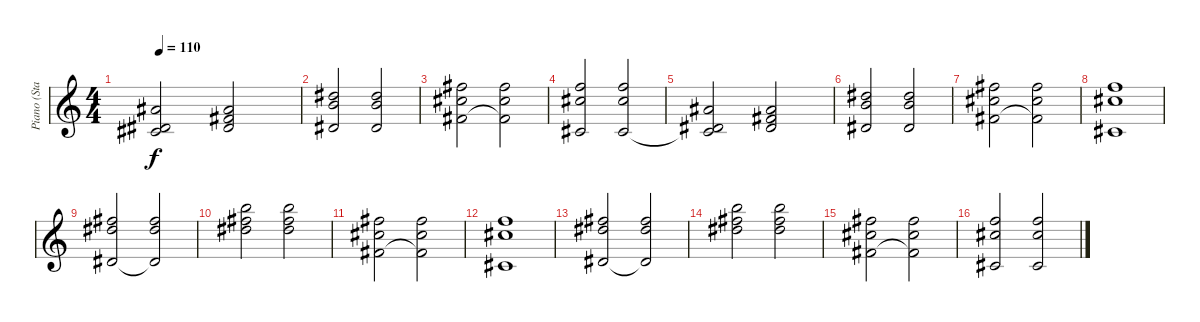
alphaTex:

\track ("Piano (Staff 1)" "Piano (Sta") {instrument electricguitarclean}
\staff {score}
\tuning (E4 B3 G3 D3 A2 E2 B1) {hide}
\ts (4 4)
\tempo 110
\clef g2
\ks c
(3.3 1.4 4.5{t}).2{dy f} (3.3 1.4 9.5).2 |
(4.2 4.3 1.4).2 (4.2 4.3 1.4).2 |
(2.1 2.2 4.4).2 (2.1 2.2 4.4{t}).2 |
(1.1 2.2 4.5).2 (1.1 2.2 4.5).2 |
(3.3 1.4 4.5{t}).2 (3.3 1.4 9.5).2 |
(4.2 4.3 1.4).2 (4.2 4.3 1.4).2 |
(2.1 2.2 4.4).2 (2.1 2.2 4.4{t}).2 |
(1.1 2.2 4.5).1 |
(2.1 4.2 1.4).2 (2.1 4.2 1.4{t}).2 |
(7.1 4.2 11.3).2 (7.1 4.2 11.3).2 |
(2.1 2.2 4.4).2 (2.1 2.2 4.4{t}).2 |
(1.1 2.2 4.5).1 |
(2.1 4.2 1.4).2 (2.1 4.2 1.4{t}).2 |
(7.1 4.2 11.3).2 (7.1 4.2 11.3).2 |
(2.1 2.2 4.4).2 (2.1 2.2 4.4{t}).2 |
(1.1 2.2 4.5).2 (1.1 2.2 4.5).2
